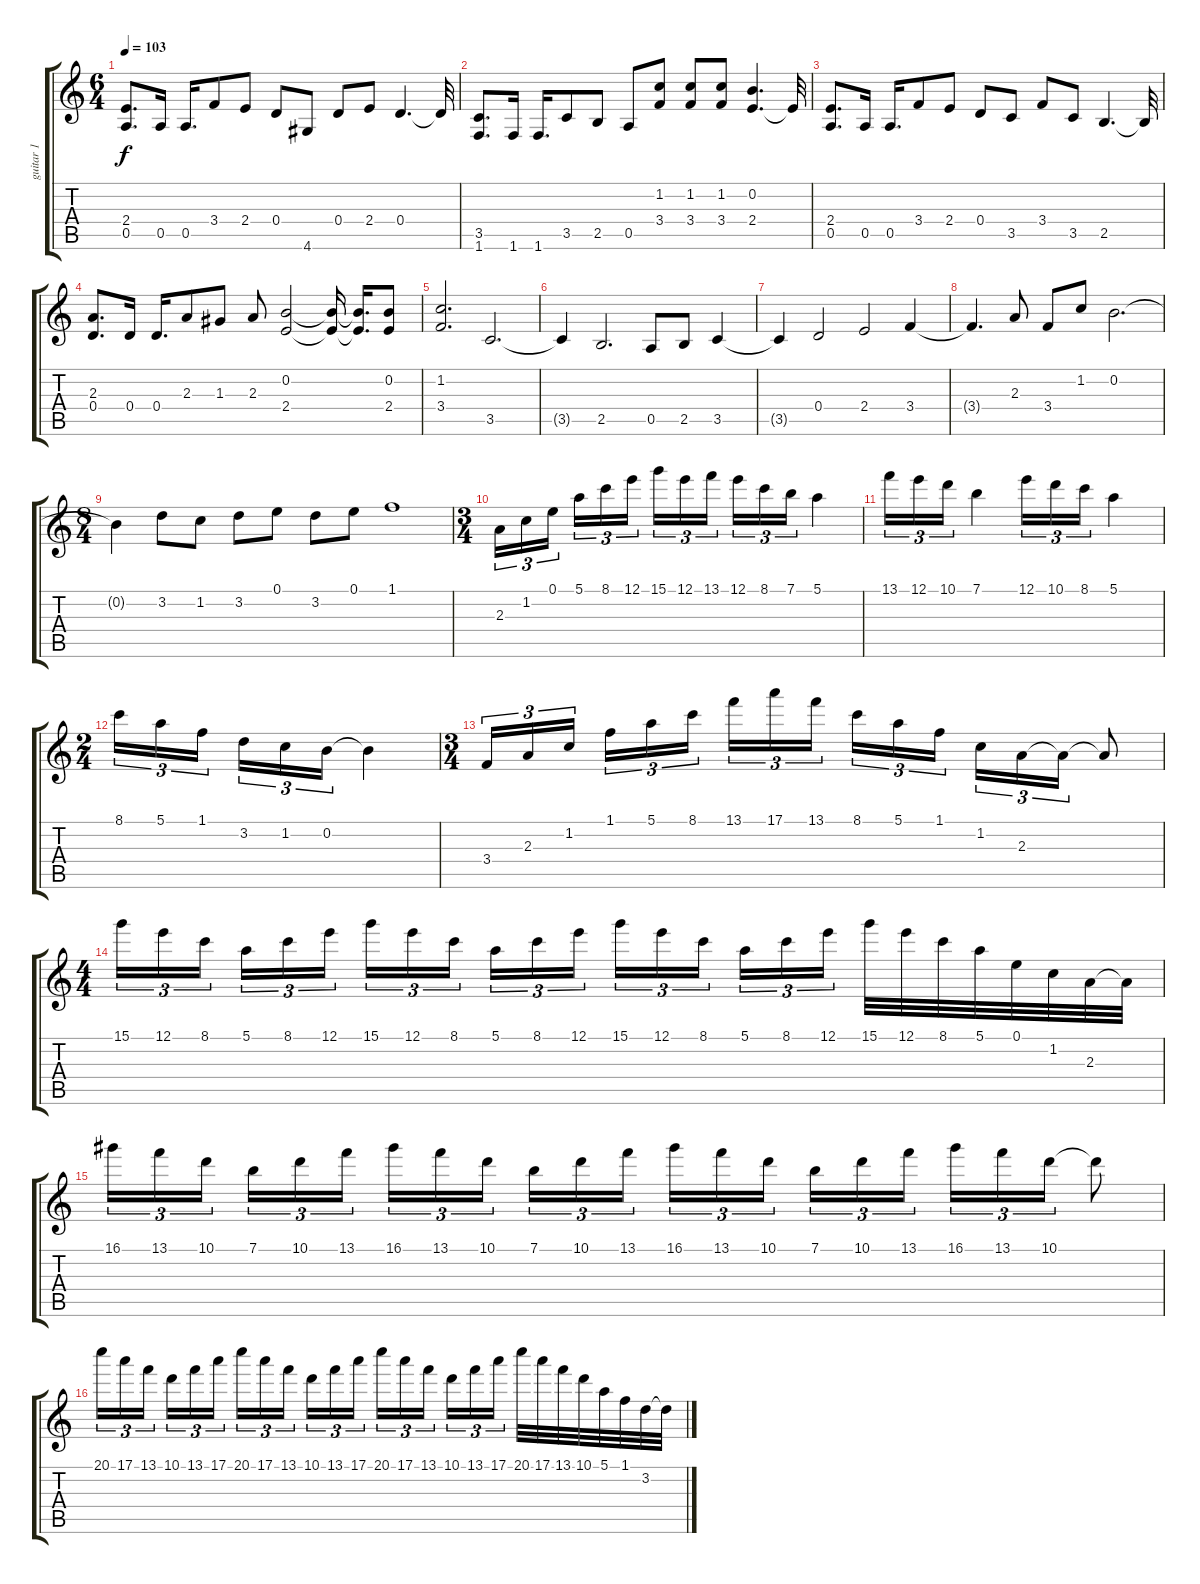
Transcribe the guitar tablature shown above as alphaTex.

\track ("guitar 1" "guitar 1") {instrument distortionguitar}
\staff {score tabs}
\tuning (E4 B3 G3 D3 A2 E2) {hide}
\ts (6 4)
\tempo 103
\clef g2
\ks c
(2.4 0.5).8{d dy f} 0.5.16 0.5.16{d} 3.4.8 2.4.8 0.4.8 4.6.8 0.4.8 2.4.8 0.4.4{d} 0.4{t}.32 |
(3.5 1.6).8{d} 1.6.16 1.6.16{d} 3.5.8 2.5.8 0.5.8 (1.2 3.4).8 (1.2 3.4).8 (1.2 3.4).8 (0.2 2.4).4{d} 2.4{t}.32 |
(2.4 0.5).8{d} 0.5.16 0.5.16{d} 3.4.8 2.4.8 0.4.8 3.5.8 3.4.8 3.5.8 2.5.4{d} 2.5{t}.32 |
(2.3 0.4).8{d} 0.4.16 0.4.16{d} 2.3.8 1.3.8 2.3.8 (0.2 2.4).2 (0.2{t} 2.4{t}).16 (0.2{t} 2.4{t}).16{d} (0.2 2.4).8 |
(1.2 3.4).2{d} 3.5.2{d} |
3.5{t}.4 2.5.2{d} 0.5.8 2.5.8 3.5.4 |
3.5{t}.4 0.4.2 2.4.2 3.4.4 |
3.4{t}.4{d} 2.3.8 3.4.8 1.2.8 0.2.2{d} |
\ts (8 4)
0.2{t}.4 3.2.8 1.2.8 3.2.8 0.1.8 3.2.8 0.1.8 1.1.1 |
\ts (3 4)
2.3.16{tu (3 2)} 1.2.16{tu (3 2)} 0.1.16{tu (3 2) beam splitsecondary} 5.1.16{tu (3 2)} 8.1.16{tu (3 2)} 12.1.16{tu (3 2)} 15.1.16{tu (3 2)} 12.1.16{tu (3 2)} 13.1.16{tu (3 2) beam splitsecondary} 12.1.16{tu (3 2)} 8.1.16{tu (3 2)} 7.1.16{tu (3 2)} 5.1.4 |
13.1.16{tu (3 2)} 12.1.16{tu (3 2)} 10.1.16{tu (3 2)} 7.1.4 12.1.16{tu (3 2)} 10.1.16{tu (3 2)} 8.1.16{tu (3 2)} 5.1.4 |
\ts (2 4)
8.1.16{tu (3 2)} 5.1.16{tu (3 2)} 1.1.16{tu (3 2) beam splitsecondary} 3.2.16{tu (3 2)} 1.2.16{tu (3 2)} 0.2.16{tu (3 2)} 0.2{t}.4 |
\ts (3 4)
3.4.16{tu (3 2)} 2.3.16{tu (3 2)} 1.2.16{tu (3 2) beam splitsecondary} 1.1.16{tu (3 2)} 5.1.16{tu (3 2)} 8.1.16{tu (3 2)} 13.1.16{tu (3 2)} 17.1.16{tu (3 2)} 13.1.16{tu (3 2) beam splitsecondary} 8.1.16{tu (3 2)} 5.1.16{tu (3 2)} 1.1.16{tu (3 2)} 1.2.16{tu (3 2)} 2.3.16{tu (3 2)} 2.3{t}.16{tu (3 2)} 2.3{t}.8 |
\ts (4 4)
15.1.16{tu (3 2)} 12.1.16{tu (3 2)} 8.1.16{tu (3 2) beam splitsecondary} 5.1.16{tu (3 2)} 8.1.16{tu (3 2)} 12.1.16{tu (3 2)} 15.1.16{tu (3 2)} 12.1.16{tu (3 2)} 8.1.16{tu (3 2) beam splitsecondary} 5.1.16{tu (3 2)} 8.1.16{tu (3 2)} 12.1.16{tu (3 2)} 15.1.16{tu (3 2)} 12.1.16{tu (3 2)} 8.1.16{tu (3 2) beam splitsecondary} 5.1.16{tu (3 2)} 8.1.16{tu (3 2)} 12.1.16{tu (3 2)} 15.1.32 12.1.32 8.1.32 5.1.32 0.1.32 1.2.32 2.3.32 2.3{t}.32 |
16.1.16{tu (3 2)} 13.1.16{tu (3 2)} 10.1.16{tu (3 2) beam splitsecondary} 7.1.16{tu (3 2)} 10.1.16{tu (3 2)} 13.1.16{tu (3 2)} 16.1.16{tu (3 2)} 13.1.16{tu (3 2)} 10.1.16{tu (3 2) beam splitsecondary} 7.1.16{tu (3 2)} 10.1.16{tu (3 2)} 13.1.16{tu (3 2)} 16.1.16{tu (3 2)} 13.1.16{tu (3 2)} 10.1.16{tu (3 2) beam splitsecondary} 7.1.16{tu (3 2)} 10.1.16{tu (3 2)} 13.1.16{tu (3 2)} 16.1.16{tu (3 2)} 13.1.16{tu (3 2)} 10.1.16{tu (3 2)} 10.1{t}.8 |
20.1.16{tu (3 2)} 17.1.16{tu (3 2)} 13.1.16{tu (3 2) beam splitsecondary} 10.1.16{tu (3 2)} 13.1.16{tu (3 2)} 17.1.16{tu (3 2)} 20.1.16{tu (3 2)} 17.1.16{tu (3 2)} 13.1.16{tu (3 2) beam splitsecondary} 10.1.16{tu (3 2)} 13.1.16{tu (3 2)} 17.1.16{tu (3 2)} 20.1.16{tu (3 2)} 17.1.16{tu (3 2)} 13.1.16{tu (3 2) beam splitsecondary} 10.1.16{tu (3 2)} 13.1.16{tu (3 2)} 17.1.16{tu (3 2)} 20.1.32 17.1.32 13.1.32 10.1.32 5.1.32 1.1.32 3.2.32 3.2{t}.32
